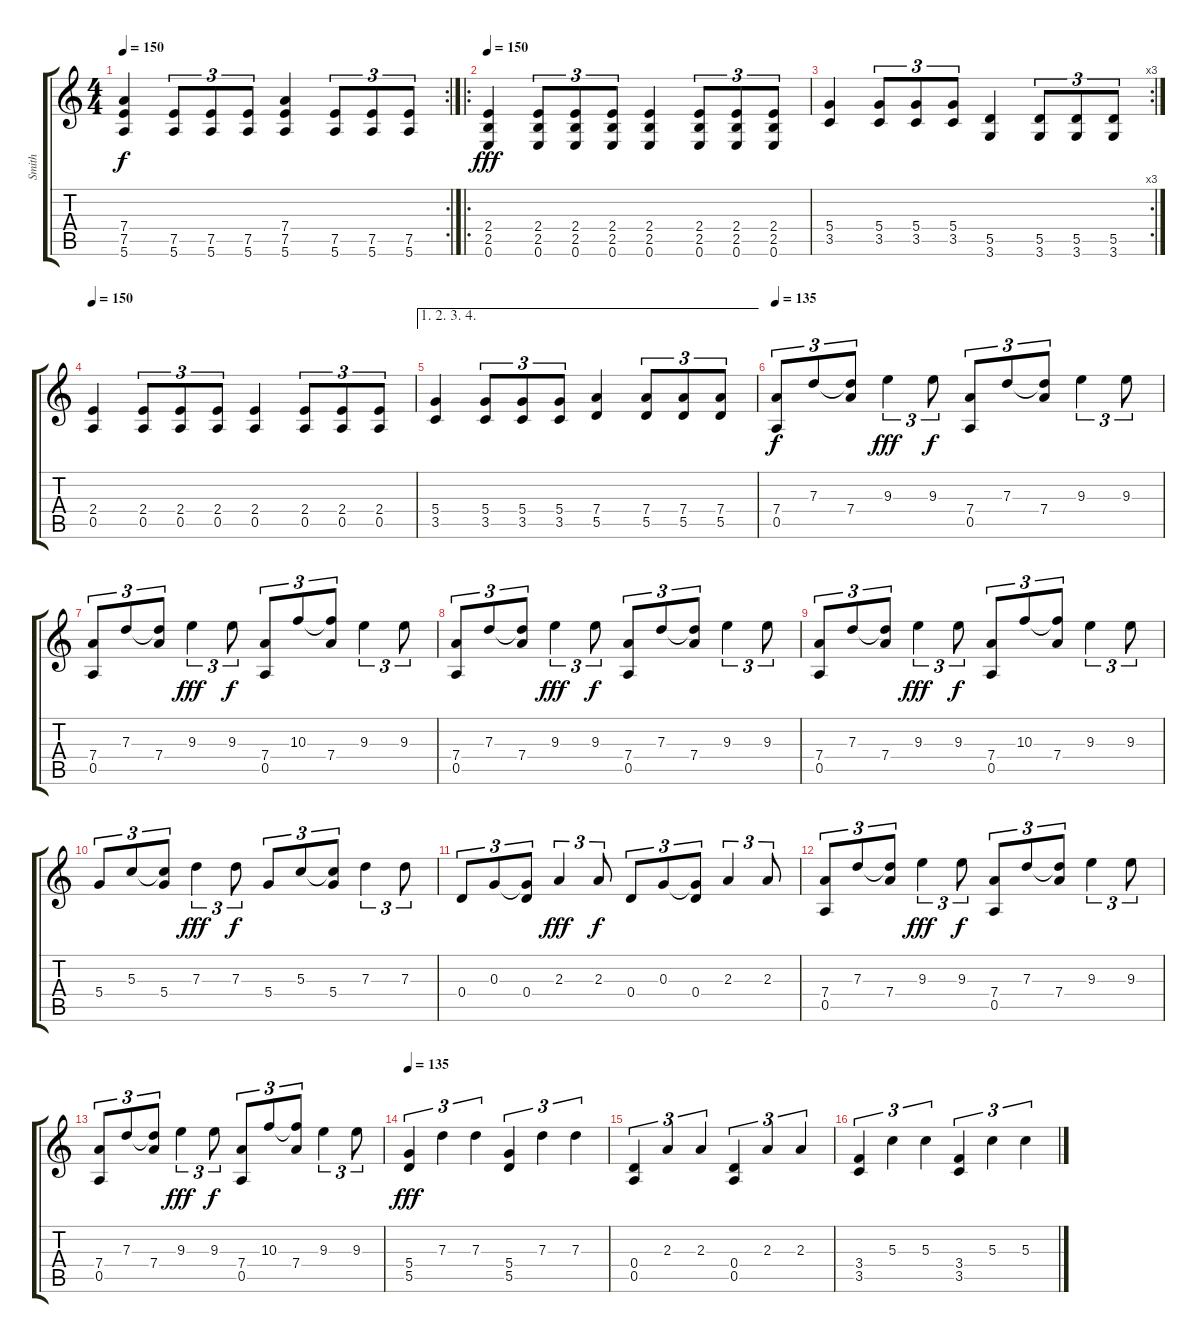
\track ("Smith" "Smith") {instrument distortionguitar}
\staff {score tabs}
\tuning (E4 B3 G3 D3 A2 E2) {hide}
\rc 2
\ts (4 4)
\tempo 150
\clef g2
\ks c
(7.4 7.5 5.6).4{dy f} (7.5 5.6).8{tu (3 2)} (7.5 5.6).8{tu (3 2)} (7.5 5.6).8{tu (3 2)} (7.4 7.5 5.6).4 (7.5 5.6).8{tu (3 2)} (7.5 5.6).8{tu (3 2)} (7.5 5.6).8{tu (3 2)} |
\ro
\tempo 150
(2.4 2.5 0.6).4{dy fff instrument distortionguitar} (2.4 2.5 0.6).8{tu (3 2)} (2.4 2.5 0.6).8{tu (3 2)} (2.4 2.5 0.6).8{tu (3 2)} (2.4 2.5 0.6).4 (2.4 2.5 0.6).8{tu (3 2)} (2.4 2.5 0.6).8{tu (3 2)} (2.4 2.5 0.6).8{tu (3 2)} |
\rc 3
(5.4 3.5).4 (5.4 3.5).8{tu (3 2)} (5.4 3.5).8{tu (3 2)} (5.4 3.5).8{tu (3 2)} (5.5 3.6).4 (5.5 3.6).8{tu (3 2)} (5.5 3.6).8{tu (3 2)} (5.5 3.6).8{tu (3 2)} |
\tempo 150
(2.4 0.5).4{instrument distortionguitar} (2.4 0.5).8{tu (3 2)} (2.4 0.5).8{tu (3 2)} (2.4 0.5).8{tu (3 2)} (2.4 0.5).4 (2.4 0.5).8{tu (3 2)} (2.4 0.5).8{tu (3 2)} (2.4 0.5).8{tu (3 2)} |
\ae (1 2 3 4)
(5.4 3.5).4 (5.4 3.5).8{tu (3 2)} (5.4 3.5).8{tu (3 2)} (5.4 3.5).8{tu (3 2)} (7.4 5.5).4 (7.4 5.5).8{tu (3 2)} (7.4 5.5).8{tu (3 2)} (7.4 5.5).8{tu (3 2)} |
\tempo 135
(7.4 0.5).8{tu (3 2) dy f} 7.3.8{tu (3 2) instrument electricguitarclean} (7.3{t} 7.4).8{tu (3 2)} 9.3.4{tu (3 2) dy fff} 9.3.8{tu (3 2) dy f} (7.4 0.5).8{tu (3 2)} 7.3.8{tu (3 2)} (7.3{t} 7.4).8{tu (3 2)} 9.3.4{tu (3 2)} 9.3.8{tu (3 2)} |
(7.4 0.5).8{tu (3 2)} 7.3.8{tu (3 2) instrument electricguitarclean} (7.3{t} 7.4).8{tu (3 2)} 9.3.4{tu (3 2) dy fff} 9.3.8{tu (3 2) dy f} (7.4 0.5).8{tu (3 2)} 10.3.8{tu (3 2)} (10.3{t} 7.4).8{tu (3 2)} 9.3.4{tu (3 2)} 9.3.8{tu (3 2)} |
(7.4 0.5).8{tu (3 2)} 7.3.8{tu (3 2) instrument electricguitarclean} (7.3{t} 7.4).8{tu (3 2)} 9.3.4{tu (3 2) dy fff} 9.3.8{tu (3 2) dy f} (7.4 0.5).8{tu (3 2)} 7.3.8{tu (3 2)} (7.3{t} 7.4).8{tu (3 2)} 9.3.4{tu (3 2)} 9.3.8{tu (3 2)} |
(7.4 0.5).8{tu (3 2)} 7.3.8{tu (3 2) instrument electricguitarclean} (7.3{t} 7.4).8{tu (3 2)} 9.3.4{tu (3 2) dy fff} 9.3.8{tu (3 2) dy f} (7.4 0.5).8{tu (3 2)} 10.3.8{tu (3 2)} (10.3{t} 7.4).8{tu (3 2)} 9.3.4{tu (3 2)} 9.3.8{tu (3 2)} |
5.4.8{tu (3 2)} 5.3.8{tu (3 2) instrument electricguitarclean} (5.3{t} 5.4).8{tu (3 2)} 7.3.4{tu (3 2) dy fff} 7.3.8{tu (3 2) dy f} 5.4.8{tu (3 2)} 5.3.8{tu (3 2)} (5.3{t} 5.4).8{tu (3 2)} 7.3.4{tu (3 2)} 7.3.8{tu (3 2)} |
0.4.8{tu (3 2)} 0.3.8{tu (3 2) instrument electricguitarclean} (0.3{t} 0.4).8{tu (3 2)} 2.3.4{tu (3 2) dy fff} 2.3.8{tu (3 2) dy f} 0.4.8{tu (3 2)} 0.3.8{tu (3 2)} (0.3{t} 0.4).8{tu (3 2)} 2.3.4{tu (3 2)} 2.3.8{tu (3 2)} |
(7.4 0.5).8{tu (3 2)} 7.3.8{tu (3 2) instrument electricguitarclean} (7.3{t} 7.4).8{tu (3 2)} 9.3.4{tu (3 2) dy fff} 9.3.8{tu (3 2) dy f} (7.4 0.5).8{tu (3 2)} 7.3.8{tu (3 2)} (7.3{t} 7.4).8{tu (3 2)} 9.3.4{tu (3 2)} 9.3.8{tu (3 2)} |
(7.4 0.5).8{tu (3 2)} 7.3.8{tu (3 2) instrument electricguitarclean} (7.3{t} 7.4).8{tu (3 2)} 9.3.4{tu (3 2) dy fff} 9.3.8{tu (3 2) dy f} (7.4 0.5).8{tu (3 2)} 10.3.8{tu (3 2)} (10.3{t} 7.4).8{tu (3 2)} 9.3.4{tu (3 2)} 9.3.8{tu (3 2)} |
\tempo 135
(5.4 5.5).4{tu (3 2) dy fff} 7.3.4{tu (3 2)} 7.3.4{tu (3 2)} (5.4 5.5).4{tu (3 2)} 7.3.4{tu (3 2)} 7.3.4{tu (3 2)} |
(0.4 0.5).4{tu (3 2)} 2.3.4{tu (3 2)} 2.3.4{tu (3 2)} (0.4 0.5).4{tu (3 2)} 2.3.4{tu (3 2)} 2.3.4{tu (3 2)} |
(3.4 3.5).4{tu (3 2)} 5.3.4{tu (3 2)} 5.3.4{tu (3 2)} (3.4 3.5).4{tu (3 2)} 5.3.4{tu (3 2)} 5.3.4{tu (3 2)}
